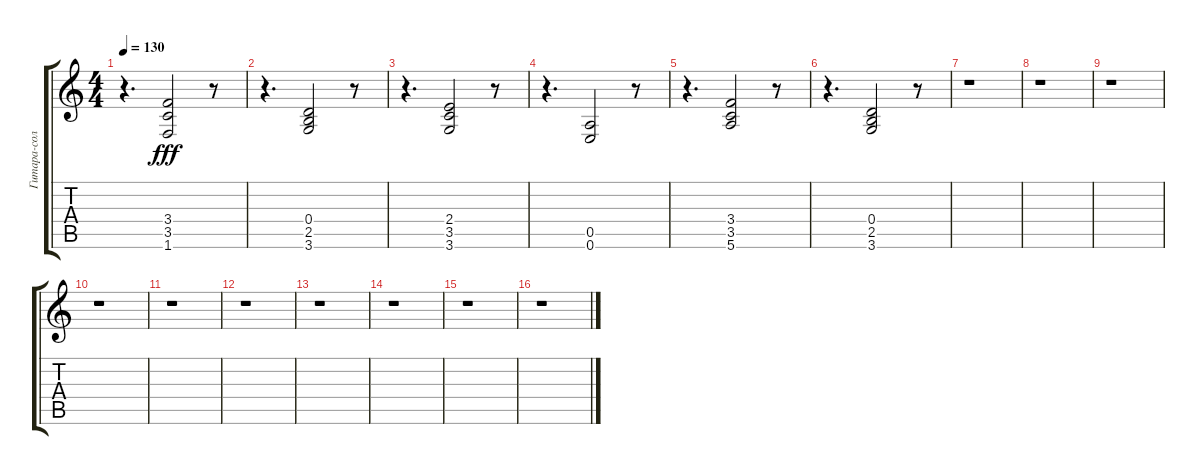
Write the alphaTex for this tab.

\track ("Гитара-соло" "Гитара-сол") {instrument overdrivenguitar}
\staff {score tabs}
\tuning (E4 B3 G3 D3 A2 E2) {hide}
\ts (4 4)
\tempo 130
\clef g2
\ks c
r.4{d dy fff} (3.4 3.5 1.6).2 r.8 |
r.4{d} (0.4 2.5 3.6).2 r.8 |
r.4{d} (2.4 3.5 3.6).2 r.8 |
r.4{d} (0.5 0.6).2 r.8 |
r.4{d} (3.4 3.5 5.6).2 r.8 |
r.4{d} (0.4 2.5 3.6).2 r.8 |
r.1 |
r.1 |
r.1 |
r.1 |
r.1 |
r.1 |
r.1 |
r.1 |
r.1 |
r.1
